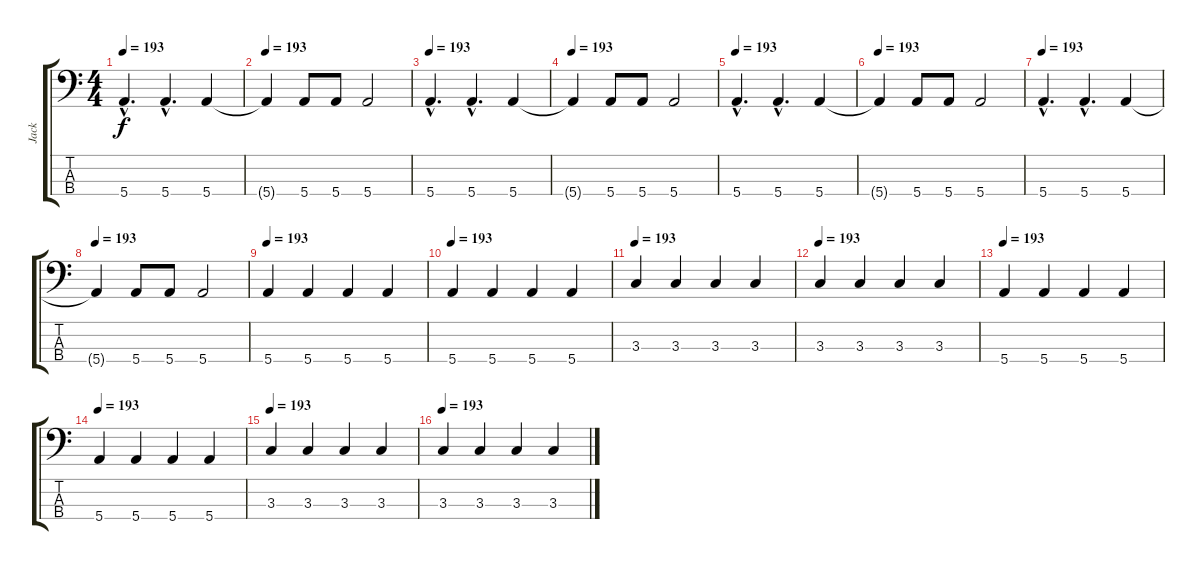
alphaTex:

\track ("Jack" "Jack") {instrument electricbassfinger}
\staff {score tabs}
\tuning (G2 D2 A1 E1) {hide}
\ts (4 4)
\tempo 193
\clef f4
\ks c
5.4{hac}.4{d dy f} 5.4{hac}.4{d} 5.4.4 |
\tempo 193
5.4{t}.4 5.4.8 5.4.8 5.4.2 |
\tempo 193
5.4{hac}.4{d} 5.4{hac}.4{d} 5.4.4 |
\tempo 193
5.4{t}.4 5.4.8 5.4.8 5.4.2 |
\tempo 193
5.4{hac}.4{d} 5.4{hac}.4{d} 5.4.4 |
\tempo 193
5.4{t}.4 5.4.8 5.4.8 5.4.2 |
\tempo 193
5.4{hac}.4{d} 5.4{hac}.4{d} 5.4.4 |
\tempo 193
5.4{t}.4 5.4.8 5.4.8 5.4.2 |
\tempo 193
5.4.4 5.4.4 5.4.4 5.4.4 |
\tempo 193
5.4.4 5.4.4 5.4.4 5.4.4 |
\tempo 193
3.3.4 3.3.4 3.3.4 3.3.4 |
\tempo 193
3.3.4 3.3.4 3.3.4 3.3.4 |
\tempo 193
5.4.4 5.4.4 5.4.4 5.4.4 |
\tempo 193
5.4.4 5.4.4 5.4.4 5.4.4 |
\tempo 193
3.3.4 3.3.4 3.3.4 3.3.4 |
\tempo 193
3.3.4 3.3.4 3.3.4 3.3.4
